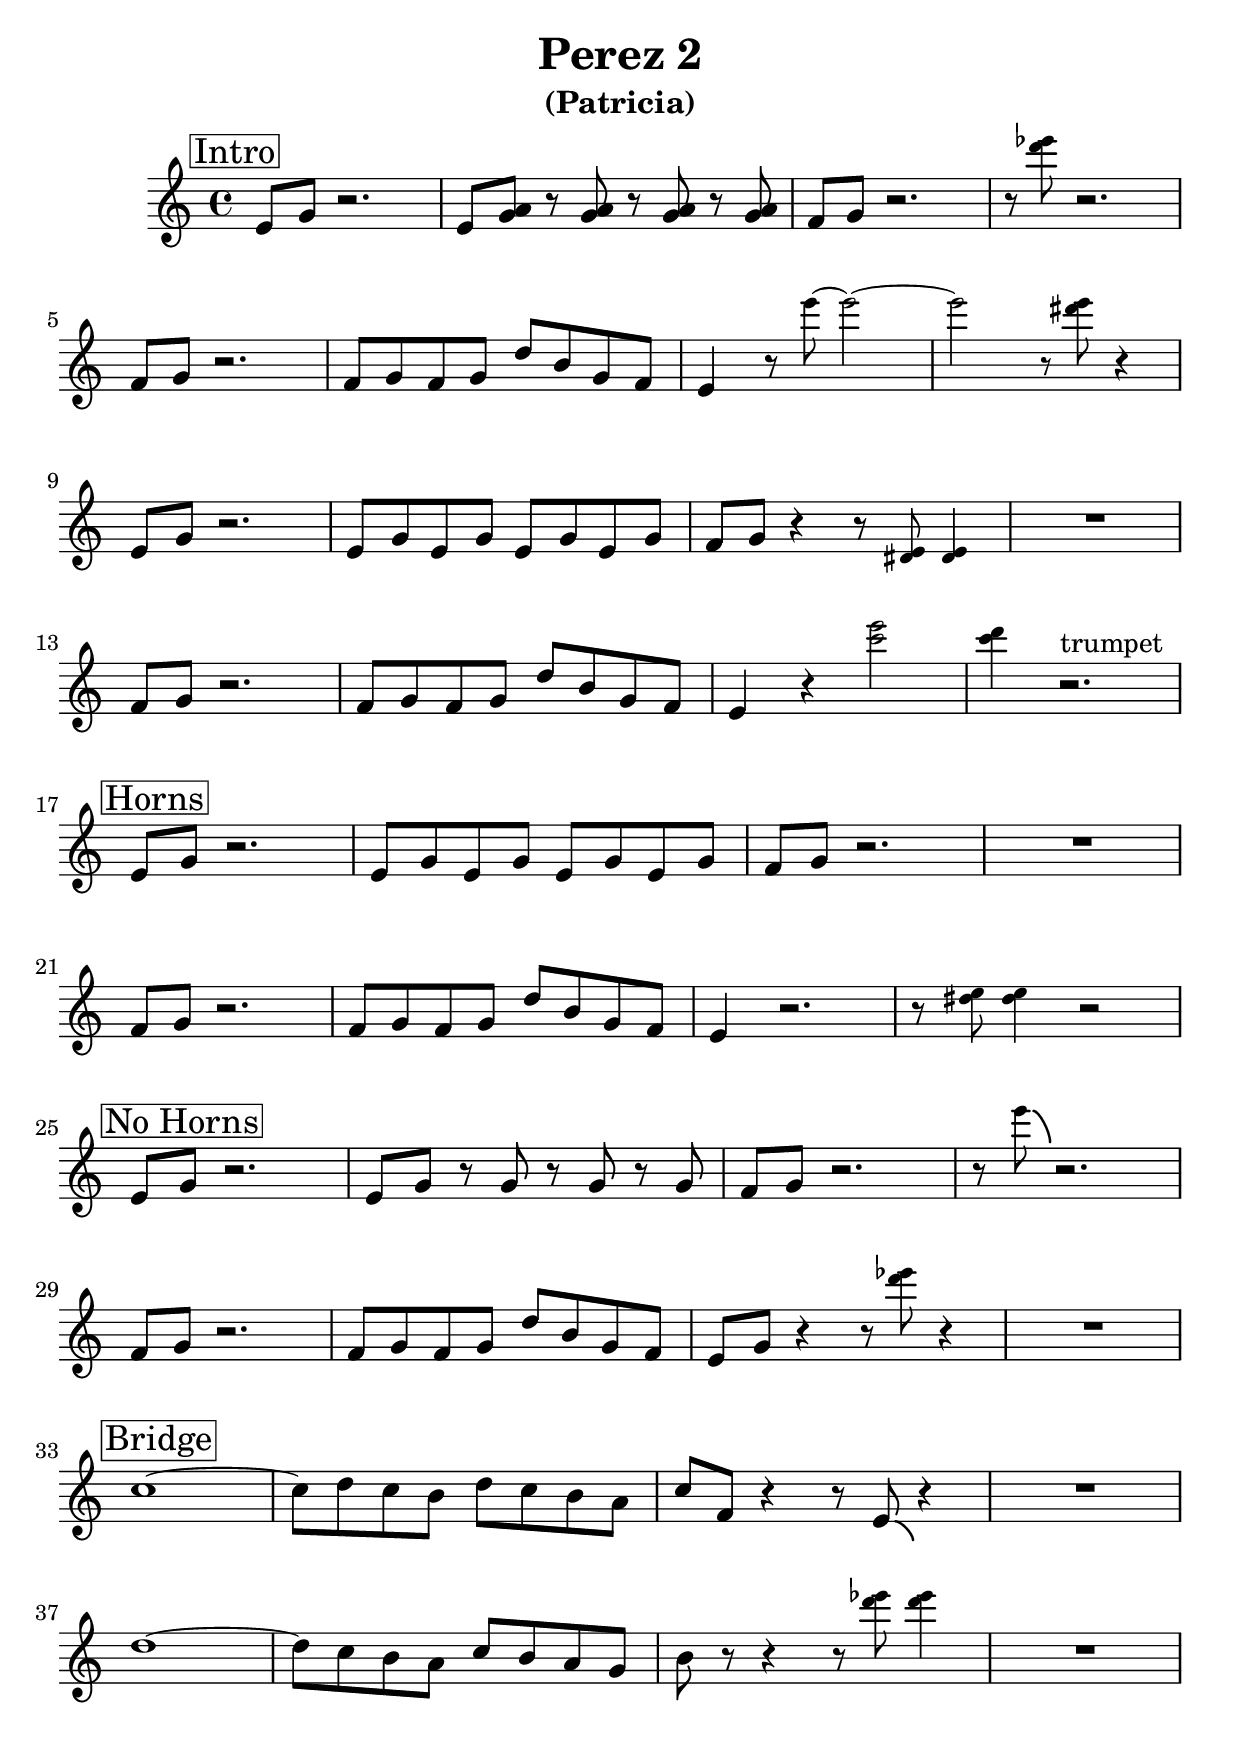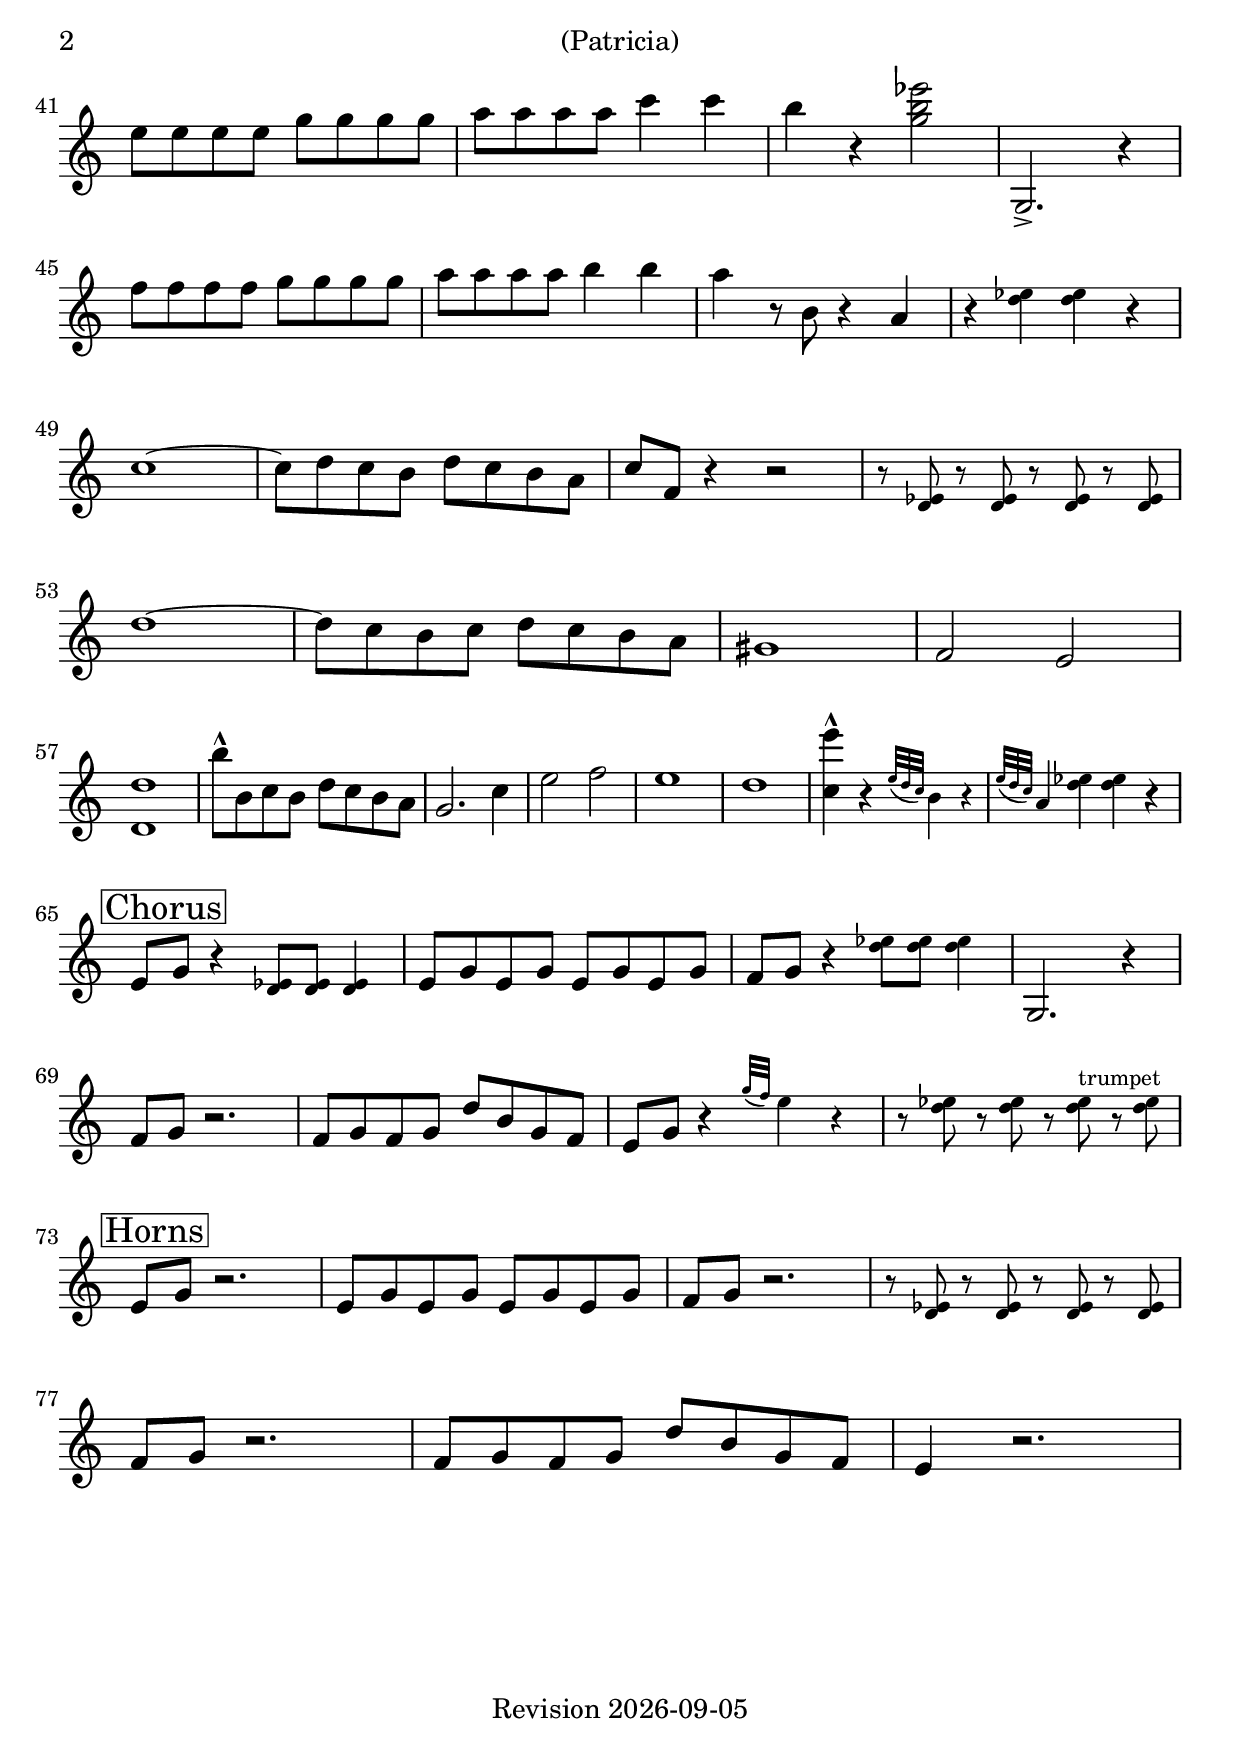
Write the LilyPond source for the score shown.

\version "2.24.4"

date = #(strftime "%Y-%m-%d" (localtime (current-time)))

revisionInfo = \markup { \concat { "Revision " \date } }

title = \markup "Perez 2"

\pointAndClickOff

%%%%%%%%%%%%%%%%%
% modules
%

melodyPart = {
  \key c \major
  \relative c' {
    \break \mark \markup \box "Intro"

    e8 g r2. |
    e8 <g a> r <g a> r <g a> r <g a> |
    f8 g r2. |
    r8 \tiny <ees'' d> \normalsize r2. |

    \break

    f,,8 g r2. |
    f8 g f g d' b g f |
    e4 r8 \tiny e''~e2~|
    e2 r8 <e dis> \normalsize r4 |

    \break

    e,,8 g r2. |
    e8 g e g e g e g |
    f8 g r4 r8 \tiny <dis e>8 <dis e>4 |
    \normalsize R1 |

    \break

    f8 g r2. |
    f8 g f g d' b g f |
    e4 r \tiny <c'' e>2 |
    <c d>4 \normalsize r2.^\markup { trumpet } |
    
    \break
    \break \mark \markup \box "Horns"

    e,,8 g r2. |
    e8 g e g e g e g |
    f8 g r2. |
    R1 |

    \break

    f8 g r2. |
    f8 g f g d' b g f |
    e4 r2. |
    r8 \tiny <dis' e>8 <dis e>4 \normalsize r2 |

    \break \mark \markup \box "No Horns"

    e,8 g r2. |
    e8 g r g r g r g |
    f8 g r2. |
    r8 \tiny e''\bendAfter -5 \normalsize r2. |

    \break

    f,,8 g r2. |
    f8 g f g d' b g f |
    e8 g r4 r8 \tiny <ees'' d> \normalsize r4 |
    R1 |

    \break \mark \markup \box "Bridge"

    c,1~ |
    c8 d c b d c b a |
    c8 f, r4 r8 e8 \bendAfter -3 r4 |
    R1 |

    \break

    d'1~ |
    d8 c b a c b a g |
    b8 r8 r4 r8 \tiny <ees' d>8 <ees d>4 \normalsize |
    R1 |

    \break

    e,8 e e e g g g g |
    a8 a a a c4 c |
    b4 r <g b ees>2 |
    g,,2.-> r4 |

    \break

    f''8 f f f g g g g |
    a8 a a a b4 b |
    a4 r8 b,8 r4 a4 |
    r4 \tiny <ees' d> <ees d> \normalsize r4 |

    \break

    c1~ |
    c8 d c b d c b a |
    c8 f, r4 r2 |
    \tiny r8 <d ees>8 r8 <d ees>8 r8 <d ees>8 r8 <d ees>8 \normalsize |

    \break

    d'1~ |
    d8 c b c d c b a |
    gis1 |
    f2 e2 |

    \break

    <d d'>1 |
    b''8-^ b,8 c b d c b a |
    g2. c4 |
    e2 f2 |

    e1 |
    d1 |
    <c e'>4-^ r4 \tiny \grace {e32(d c)} b4 r4 | 
    \grace {e32(d c)} a4 <d ees> <d ees> \normalsize r4 |

    \break


    \break \mark \markup \box "Chorus"

    e,8 g r4 \tiny <d ees>8 <d ees> <d ees>4 \normalsize |
    e8 g e g e g e g |
    f8 g r4 \tiny <d' ees>8 <d ees> <d ees>4 \normalsize |
    g,,2. r4 |

    \break

    f'8 g r2. |
    f8 g f g d' b g f |
    e8 g8 r4 \tiny \grace {g'32(f)} e4 r4 |
    \tiny r8 <d ees>8 r8 <d ees>8 r8 <d ees>8
    ^\markup { trumpet } 
    r8 <d ees>8 \normalsize |


    
    \break
    \break \mark \markup \box "Horns"

    e,8 g r2. |
    e8 g e g e g e g |
    f8 g r2. |
    \tiny r8 <d ees>8 r8 <d ees>8 r8 <d ees>8 r8 <d ees>8 \normalsize |

    \break

    f8 g r2. |
    f8 g f g d' b g f |
    e4 r2. |
  }
}


melodyPartC = \new Staff \melodyPart
%% melodyPartBb = \new Staff \transpose bes c' \melodyPart
%% melodyPartEb = \new Staff \transpose ees c \melodyPart

#(set-global-staff-size 24)

\book {
  \bookOutputName "perez2"
  \header {
    title = \title
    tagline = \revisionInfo
    instrument = "(Patricia)" 
  }
  \score {
    \melodyPartC
    \layout {}
  }
}
